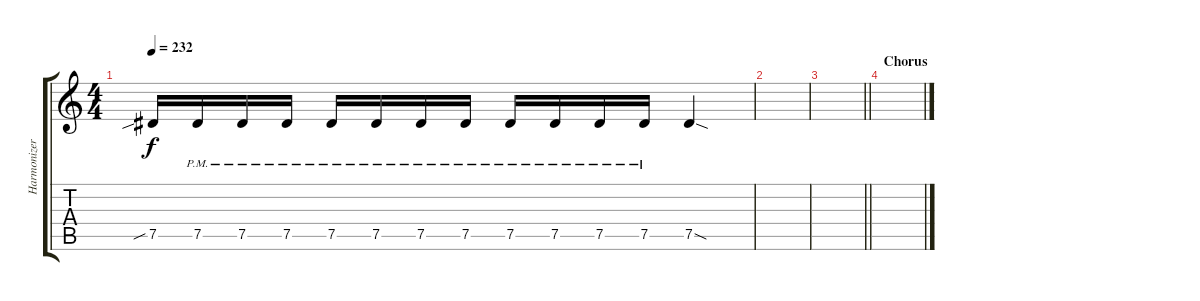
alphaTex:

\track ("Harmonizer" "Harmonizer") {instrument distortionguitar}
\staff {score tabs}
\tuning (Eb4 Bb3 Gb3 Db3 Ab2 Eb2) {hide}
\ts (4 4)
\tempo 232
\clef g2
\ks c
7.5{sib}.16{dy f} 7.5{pm}.16 7.5{pm}.16 7.5{pm}.16 7.5{pm}.16 7.5{pm}.16 7.5{pm}.16 7.5{pm}.16 7.5{pm}.16 7.5{pm}.16 7.5{pm}.16 7.5{pm}.16 7.5{sod}.4 |
|
\barLineRight lightlight
|
\section ("" "Chorus")
